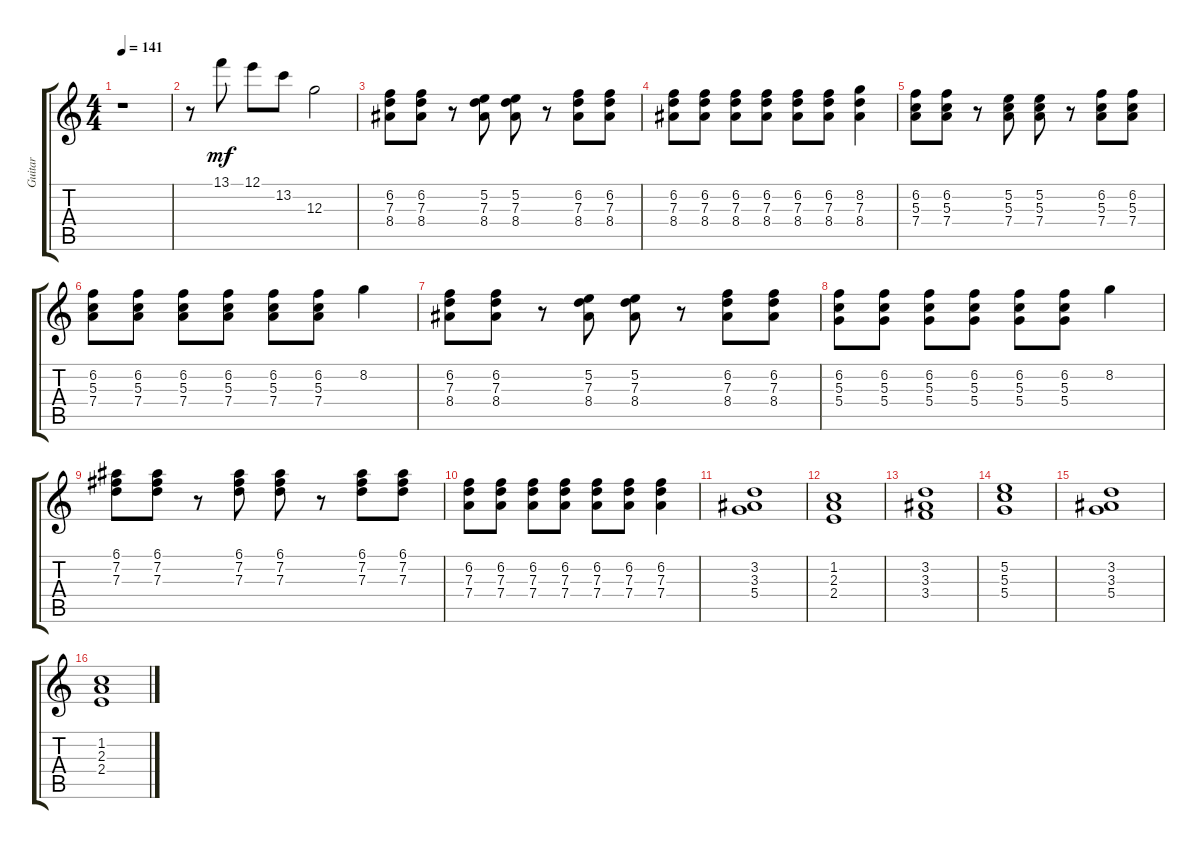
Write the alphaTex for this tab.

\track ("Guitar" "Guitar") {instrument electricguitarclean}
\staff {score tabs}
\tuning (E4 B3 G3 D3 A2 E2) {hide}
\ts (4 4)
\tempo 141
\clef g2
\ks c
r.1{dy mf} |
r.8 13.1.8 12.1.8 13.2.8 12.3.2 |
(6.2 7.3 8.4).8 (6.2 7.3 8.4).8 r.8 (5.2 7.3 8.4).8 (5.2 7.3 8.4).8 r.8 (6.2 7.3 8.4).8 (6.2 7.3 8.4).8 |
(6.2 7.3 8.4).8 (6.2 7.3 8.4).8 (6.2 7.3 8.4).8 (6.2 7.3 8.4).8 (6.2 7.3 8.4).8 (6.2 7.3 8.4).8 (8.2 7.3 8.4).4 |
(6.2 5.3 7.4).8 (6.2 5.3 7.4).8 r.8 (5.2 5.3 7.4).8 (5.2 5.3 7.4).8 r.8 (6.2 5.3 7.4).8 (6.2 5.3 7.4).8 |
(6.2 5.3 7.4).8 (6.2 5.3 7.4).8 (6.2 5.3 7.4).8 (6.2 5.3 7.4).8 (6.2 5.3 7.4).8 (6.2 5.3 7.4).8 8.2.4 |
(6.2 7.3 8.4).8 (6.2 7.3 8.4).8 r.8 (5.2 7.3 8.4).8 (5.2 7.3 8.4).8 r.8 (6.2 7.3 8.4).8 (6.2 7.3 8.4).8 |
(6.2 5.3 5.4).8 (6.2 5.3 5.4).8 (6.2 5.3 5.4).8 (6.2 5.3 5.4).8 (6.2 5.3 5.4).8 (6.2 5.3 5.4).8 8.2.4 |
(6.1 7.2 7.3).8 (6.1 7.2 7.3).8 r.8 (6.1 7.2 7.3).8 (6.1 7.2 7.3).8 r.8 (6.1 7.2 7.3).8 (6.1 7.2 7.3).8 |
(6.2 7.3 7.4).8 (6.2 7.3 7.4).8 (6.2 7.3 7.4).8 (6.2 7.3 7.4).8 (6.2 7.3 7.4).8 (6.2 7.3 7.4).8 (6.2 7.3 7.4).4 |
(3.2 3.3 5.4).1 |
(1.2 2.3 2.4).1 |
(3.2 3.3 3.4).1 |
(5.2 5.3 5.4).1 |
(3.2 3.3 5.4).1 |
(1.2 2.3 2.4).1
